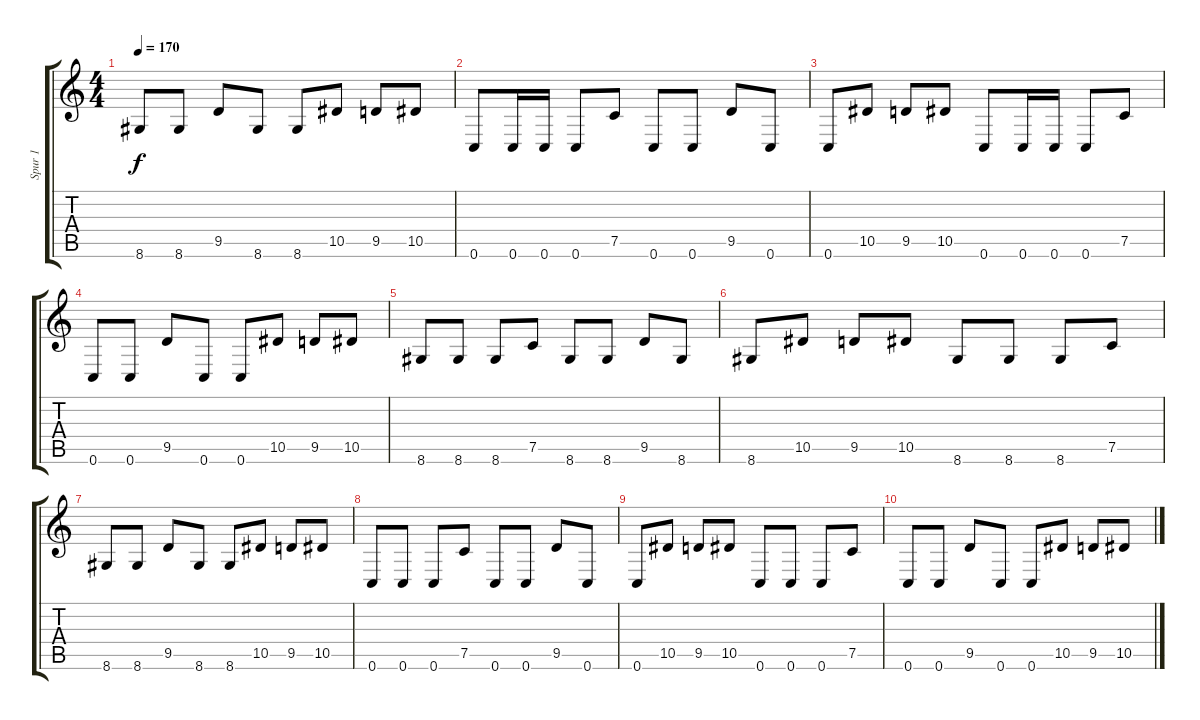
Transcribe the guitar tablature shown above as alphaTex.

\track ("Spur 1" "Spur 1") {solo instrument distortionguitar}
\staff {score tabs}
\tuning (C4 G3 Eb3 Bb2 F2 C2) {hide}
\ts (4 4)
\tempo 170
\clef g2
\ks c
8.6.8{dy f} 8.6.8 9.5.8 8.6.8 8.6.8 10.5.8 9.5.8 10.5.8 |
0.6.8 0.6.16 0.6.16 0.6.8 7.5.8 0.6.8 0.6.8 9.5.8 0.6.8 |
0.6.8 10.5.8 9.5.8 10.5.8 0.6.8 0.6.16 0.6.16 0.6.8 7.5.8 |
0.6.8 0.6.8 9.5.8 0.6.8 0.6.8 10.5.8 9.5.8 10.5.8 |
8.6.8 8.6.8 8.6.8 7.5.8 8.6.8 8.6.8 9.5.8 8.6.8 |
8.6.8 10.5.8 9.5.8 10.5.8 8.6.8 8.6.8 8.6.8 7.5.8 |
8.6.8 8.6.8 9.5.8 8.6.8 8.6.8 10.5.8 9.5.8 10.5.8 |
0.6.8 0.6.8 0.6.8 7.5.8 0.6.8 0.6.8 9.5.8 0.6.8 |
0.6.8 10.5.8 9.5.8 10.5.8 0.6.8 0.6.8 0.6.8 7.5.8 |
0.6.8 0.6.8 9.5.8 0.6.8 0.6.8 10.5.8 9.5.8 10.5.8
